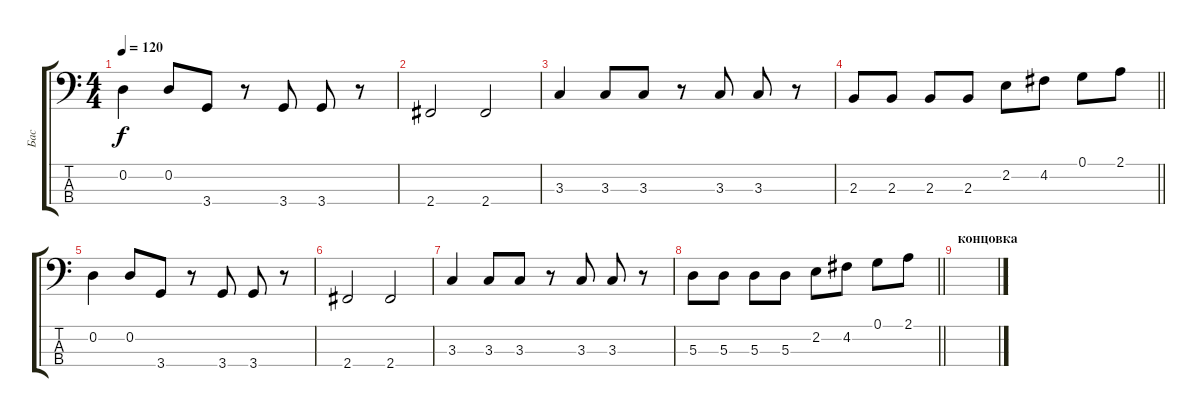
\track ("Бас" "Бас") {instrument slapbass1}
\staff {score tabs}
\tuning (G2 D2 A1 E1) {hide}
\ts (4 4)
\section ("" "")
\tempo 120
\clef f4
\ks c
0.2.4{dy f} 0.2.8 3.4.8 r.8 3.4.8 3.4.8 r.8 |
2.4.2 2.4.2 |
3.3.4 3.3.8 3.3.8 r.8 3.3.8 3.3.8 r.8 |
\barLineRight lightlight
2.3.8 2.3.8 2.3.8 2.3.8 2.2.8 4.2.8 0.1.8 2.1.8 |
0.2.4 0.2.8 3.4.8 r.8 3.4.8 3.4.8 r.8 |
2.4.2 2.4.2 |
3.3.4 3.3.8 3.3.8 r.8 3.3.8 3.3.8 r.8 |
\barLineRight lightlight
5.3.8 5.3.8 5.3.8 5.3.8 2.2.8 4.2.8 0.1.8 2.1.8 |
\section ("" "концовка")
